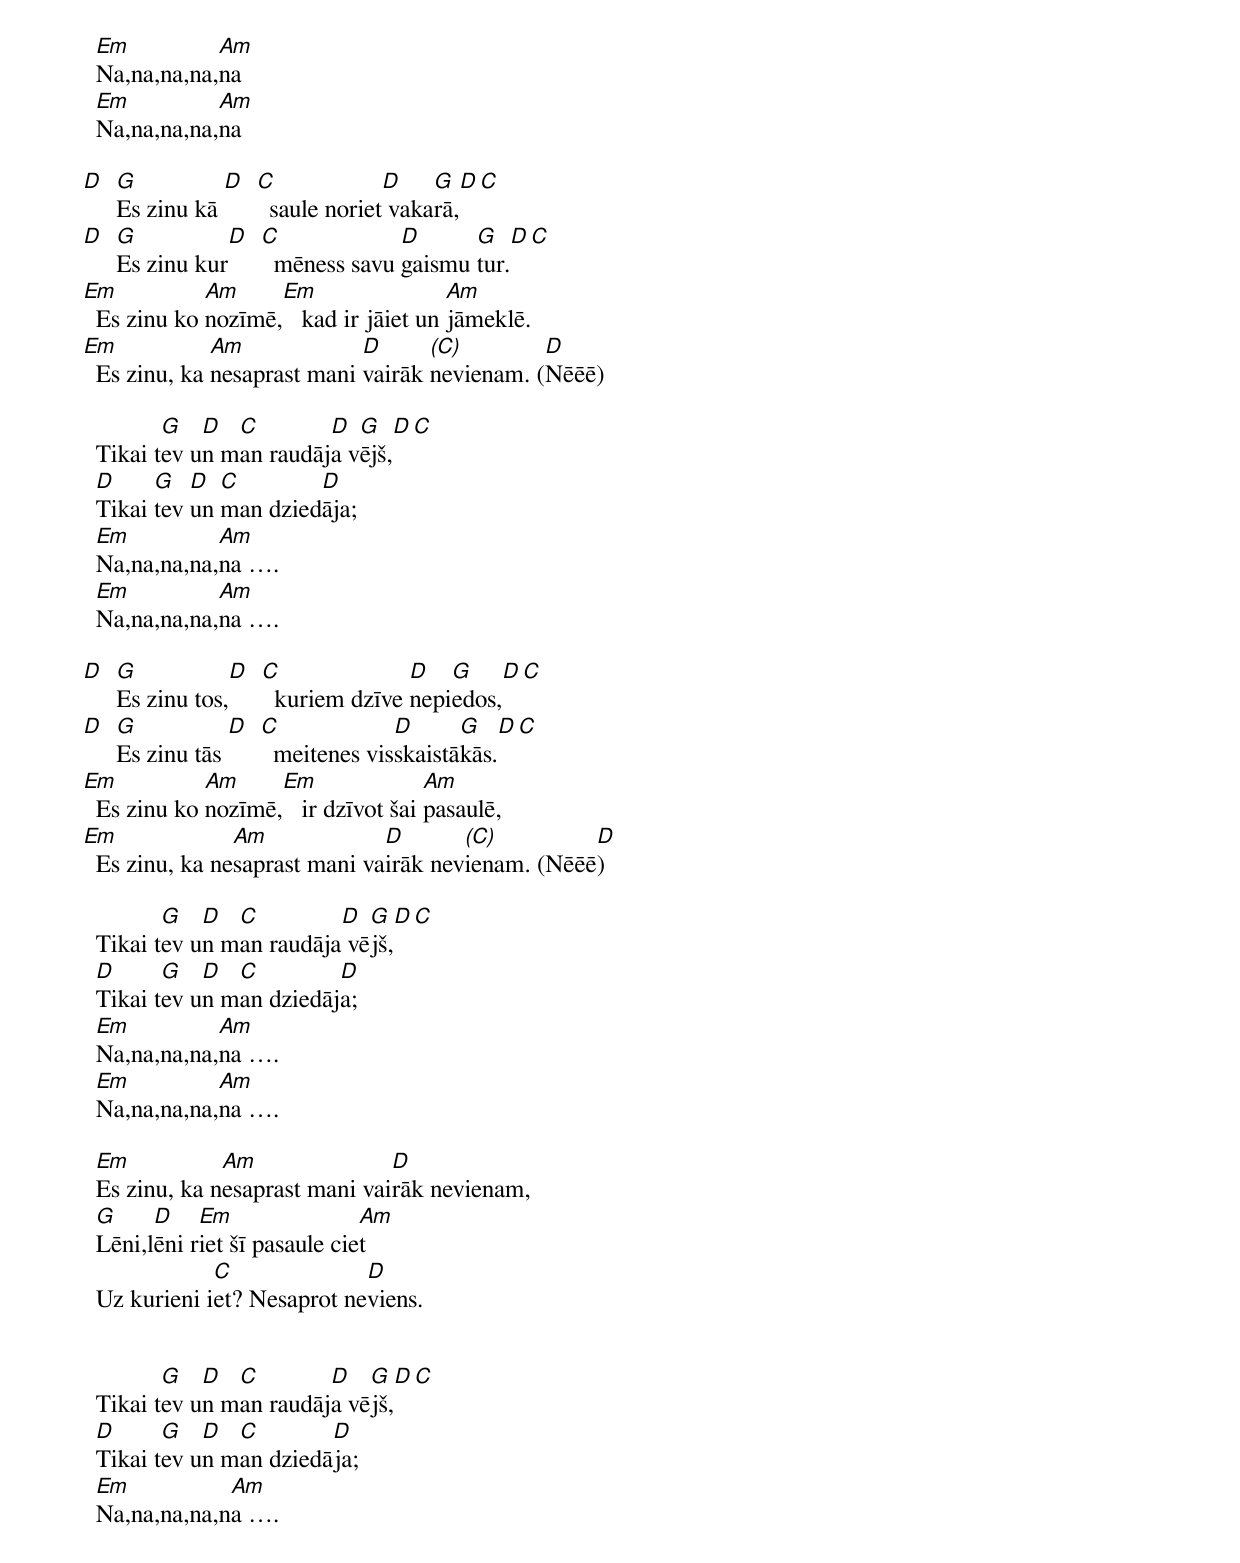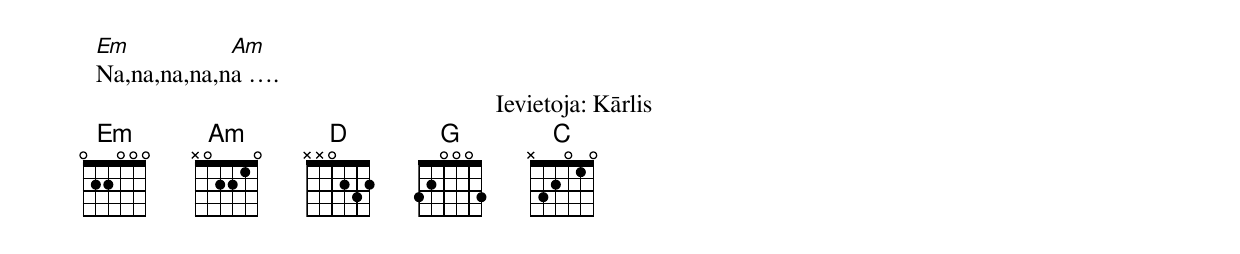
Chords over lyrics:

  Em          Am
  Na,na,na,na,na
  Em          Am
  Na,na,na,na,na

D G          D C             D    G         D   C
  Es zinu kā     saule noriet vakarā,
D G          D C             D      G         D   C
  Es zinu kur    mēness savu gaismu tur.
Em           Am     Em                 Am
  Es zinu ko nozīmē,   kad ir jāiet un jāmeklē.
Em            Am             D      (C)        D
  Es zinu, ka nesaprast mani vairāk nevienam. (Nēēē)

         G   D  C        D  G         D C
  Tikai tev un man raudāja vējš,
  D     G   D  C        D
  Tikai tev un man dziedāja;
  Em          Am
  Na,na,na,na,na ….
  Em          Am
  Na,na,na,na,na ….

D G           D C              D   G         D   C
  Es zinu tos,    kuriem dzīve nepiedos,
D G           D C             D      G         D   C
  Es zinu tās     meitenes visskaistākās.
Em           Am     Em               Am
  Es zinu ko nozīmē,   ir dzīvot šai pasaulē,
Em              Am             D       (C)         D
  Es zinu, ka nesaprast mani vairāk nevienam. (Nēēē)

         G   D  C         D  G       D  C
  Tikai tev un man raudāja vējš,
  D      G   D  C         D
  Tikai tev un man dziedāja;
  Em          Am
  Na,na,na,na,na ….
  Em          Am
  Na,na,na,na,na ….

  Em           Am               D
  Es zinu, ka nesaprast mani vairāk nevienam,
  G     D    Em                Am
  Lēni,lēni riet šī pasaule ciet
              C              D
  Uz kurieni iet? Nesaprot neviens.


         G   D  C        D   G        D   C
  Tikai tev un man raudāja vējš,
  D      G   D  C        D
  Tikai tev un man dziedāja;
  Em           Am
  Na,na,na,na,na ….
  Em           Am
  Na,na,na,na,na ….
                                                                  Ievietoja: Kārlis
